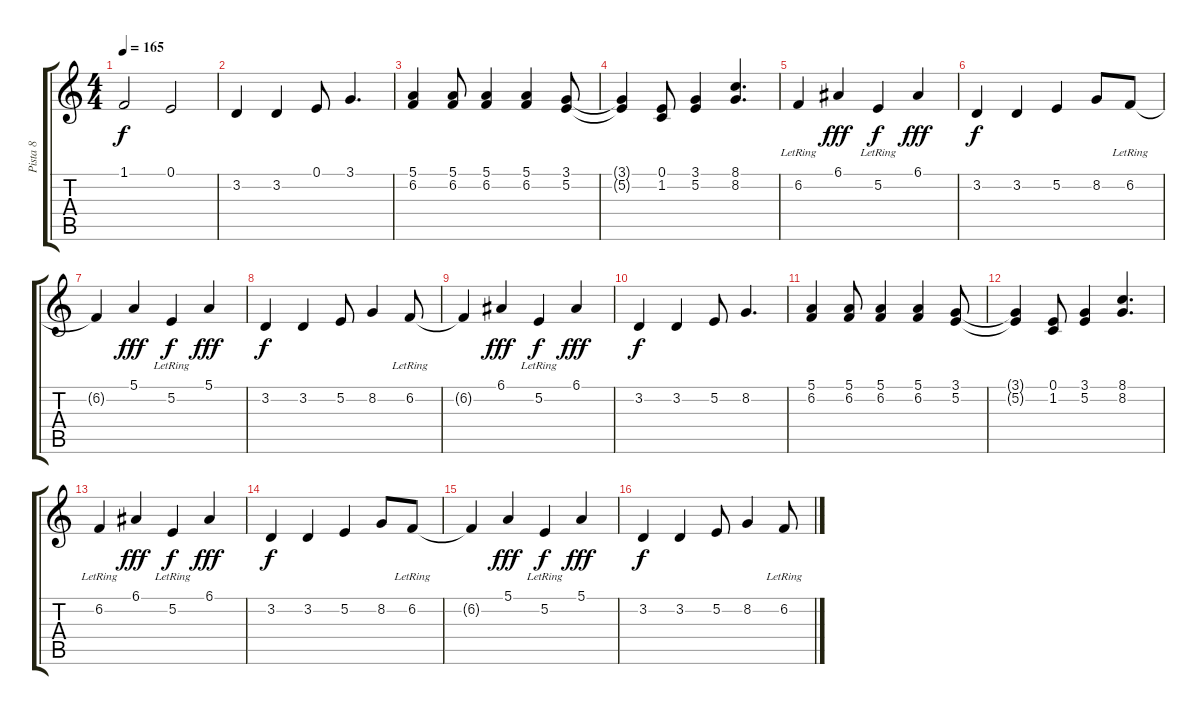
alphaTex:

\track ("Pista 8" "Pista 8") {instrument electricgrandpiano}
\staff {score tabs}
\tuning (E4 B3 G3 D3 A2 E2) {hide}
\ts (4 4)
\tempo 165
\clef g2
\ks c
1.1{t}.2{dy f} 0.1.2 |
3.2.4 3.2.4 0.1.8 3.1.4{d} |
(5.1 6.2).4 (5.1 6.2).8 (5.1 6.2).4 (5.1 6.2).4 (3.1 5.2).8 |
(3.1{t} 5.2{t}).4 (0.1 1.2).8 (3.1 5.2).4 (8.1 8.2).4{d} |
6.2{lr}.4 6.1.4{dy fff} 5.2{lr}.4{dy f} 6.1.4{dy fff} |
3.2.4{dy f} 3.2.4 5.2.4 8.2.8 6.2{lr}.8 |
6.2{t}.4 5.1.4{dy fff} 5.2{lr}.4{dy f} 5.1.4{dy fff} |
3.2.4{dy f} 3.2.4 5.2.8 8.2.4 6.2{lr}.8 |
6.2{t}.4 6.1.4{dy fff} 5.2{lr}.4{dy f} 6.1.4{dy fff} |
3.2.4{dy f} 3.2.4 5.2.8 8.2.4{d} |
(5.1 6.2).4 (5.1 6.2).8 (5.1 6.2).4 (5.1 6.2).4 (3.1 5.2).8 |
(3.1{t} 5.2{t}).4 (0.1 1.2).8 (3.1 5.2).4 (8.1 8.2).4{d} |
6.2{lr}.4 6.1.4{dy fff} 5.2{lr}.4{dy f} 6.1.4{dy fff} |
3.2.4{dy f} 3.2.4 5.2.4 8.2.8 6.2{lr}.8 |
6.2{t}.4 5.1.4{dy fff} 5.2{lr}.4{dy f} 5.1.4{dy fff} |
3.2.4{dy f} 3.2.4 5.2.8 8.2.4 6.2{lr}.8
